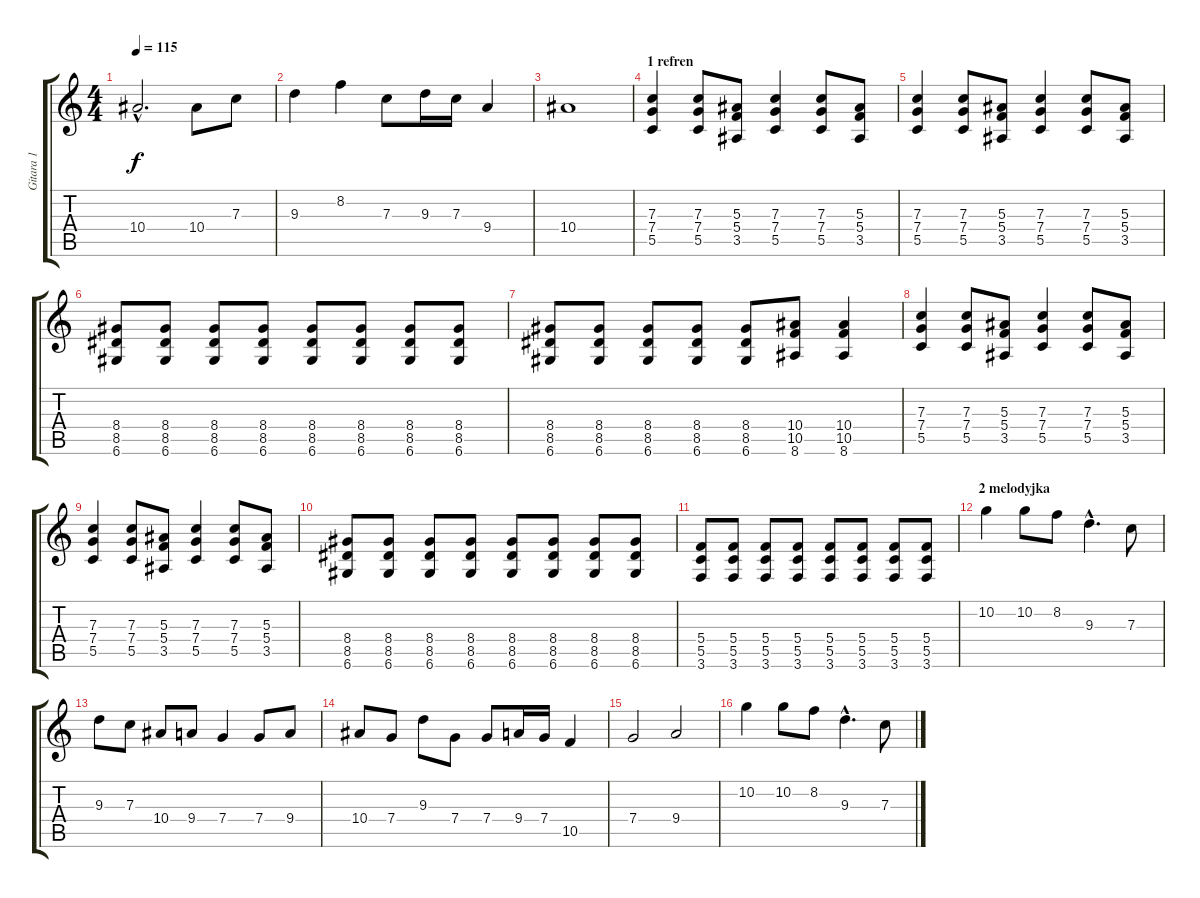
\track ("Gitara 1" "Gitara 1") {instrument distortionguitar}
\staff {score tabs}
\tuning (D4 A3 F3 C3 G2 D2) {hide}
\ts (4 4)
\tempo 115
\clef g2
\ks c
10.4{hac}.2{d dy f} 10.4.8 7.3.8 |
9.3.4 8.2.4 7.3.8 9.3.16 7.3.16 9.4.4 |
10.4.1 |
\section ("" "1 refren")
(7.3 7.4 5.5).4 (7.3 7.4 5.5).8 (5.3 5.4 3.5).8 (7.3 7.4 5.5).4 (7.3 7.4 5.5).8 (5.3 5.4 3.5).8 |
(7.3 7.4 5.5).4 (7.3 7.4 5.5).8 (5.3 5.4 3.5).8 (7.3 7.4 5.5).4 (7.3 7.4 5.5).8 (5.3 5.4 3.5).8 |
(8.4 8.5 6.6).8 (8.4 8.5 6.6).8 (8.4 8.5 6.6).8 (8.4 8.5 6.6).8 (8.4 8.5 6.6).8 (8.4 8.5 6.6).8 (8.4 8.5 6.6).8 (8.4 8.5 6.6).8 |
(8.4 8.5 6.6).8 (8.4 8.5 6.6).8 (8.4 8.5 6.6).8 (8.4 8.5 6.6).8 (8.4 8.5 6.6).8 (10.4 10.5 8.6).8 (10.4 10.5 8.6).4 |
(7.3 7.4 5.5).4 (7.3 7.4 5.5).8 (5.3 5.4 3.5).8 (7.3 7.4 5.5).4 (7.3 7.4 5.5).8 (5.3 5.4 3.5).8 |
(7.3 7.4 5.5).4 (7.3 7.4 5.5).8 (5.3 5.4 3.5).8 (7.3 7.4 5.5).4 (7.3 7.4 5.5).8 (5.3 5.4 3.5).8 |
(8.4 8.5 6.6).8 (8.4 8.5 6.6).8 (8.4 8.5 6.6).8 (8.4 8.5 6.6).8 (8.4 8.5 6.6).8 (8.4 8.5 6.6).8 (8.4 8.5 6.6).8 (8.4 8.5 6.6).8 |
(5.4 5.5 3.6).8 (5.4 5.5 3.6).8 (5.4 5.5 3.6).8 (5.4 5.5 3.6).8 (5.4 5.5 3.6).8 (5.4 5.5 3.6).8 (5.4 5.5 3.6).8 (5.4 5.5 3.6).8 |
\section ("" "2 melodyjka")
10.2.4{instrument distortionguitar} 10.2.8 8.2.8 9.3{hac}.4{d} 7.3.8 |
9.3.8 7.3.8 10.4.8 9.4.8 7.4.4 7.4.8 9.4.8 |
10.4.8 7.4.8 9.3.8 7.4.8 7.4.8 9.4.16 7.4.16 10.5.4 |
7.4.2 9.4.2 |
10.2.4{instrument distortionguitar} 10.2.8 8.2.8 9.3{hac}.4{d} 7.3.8
